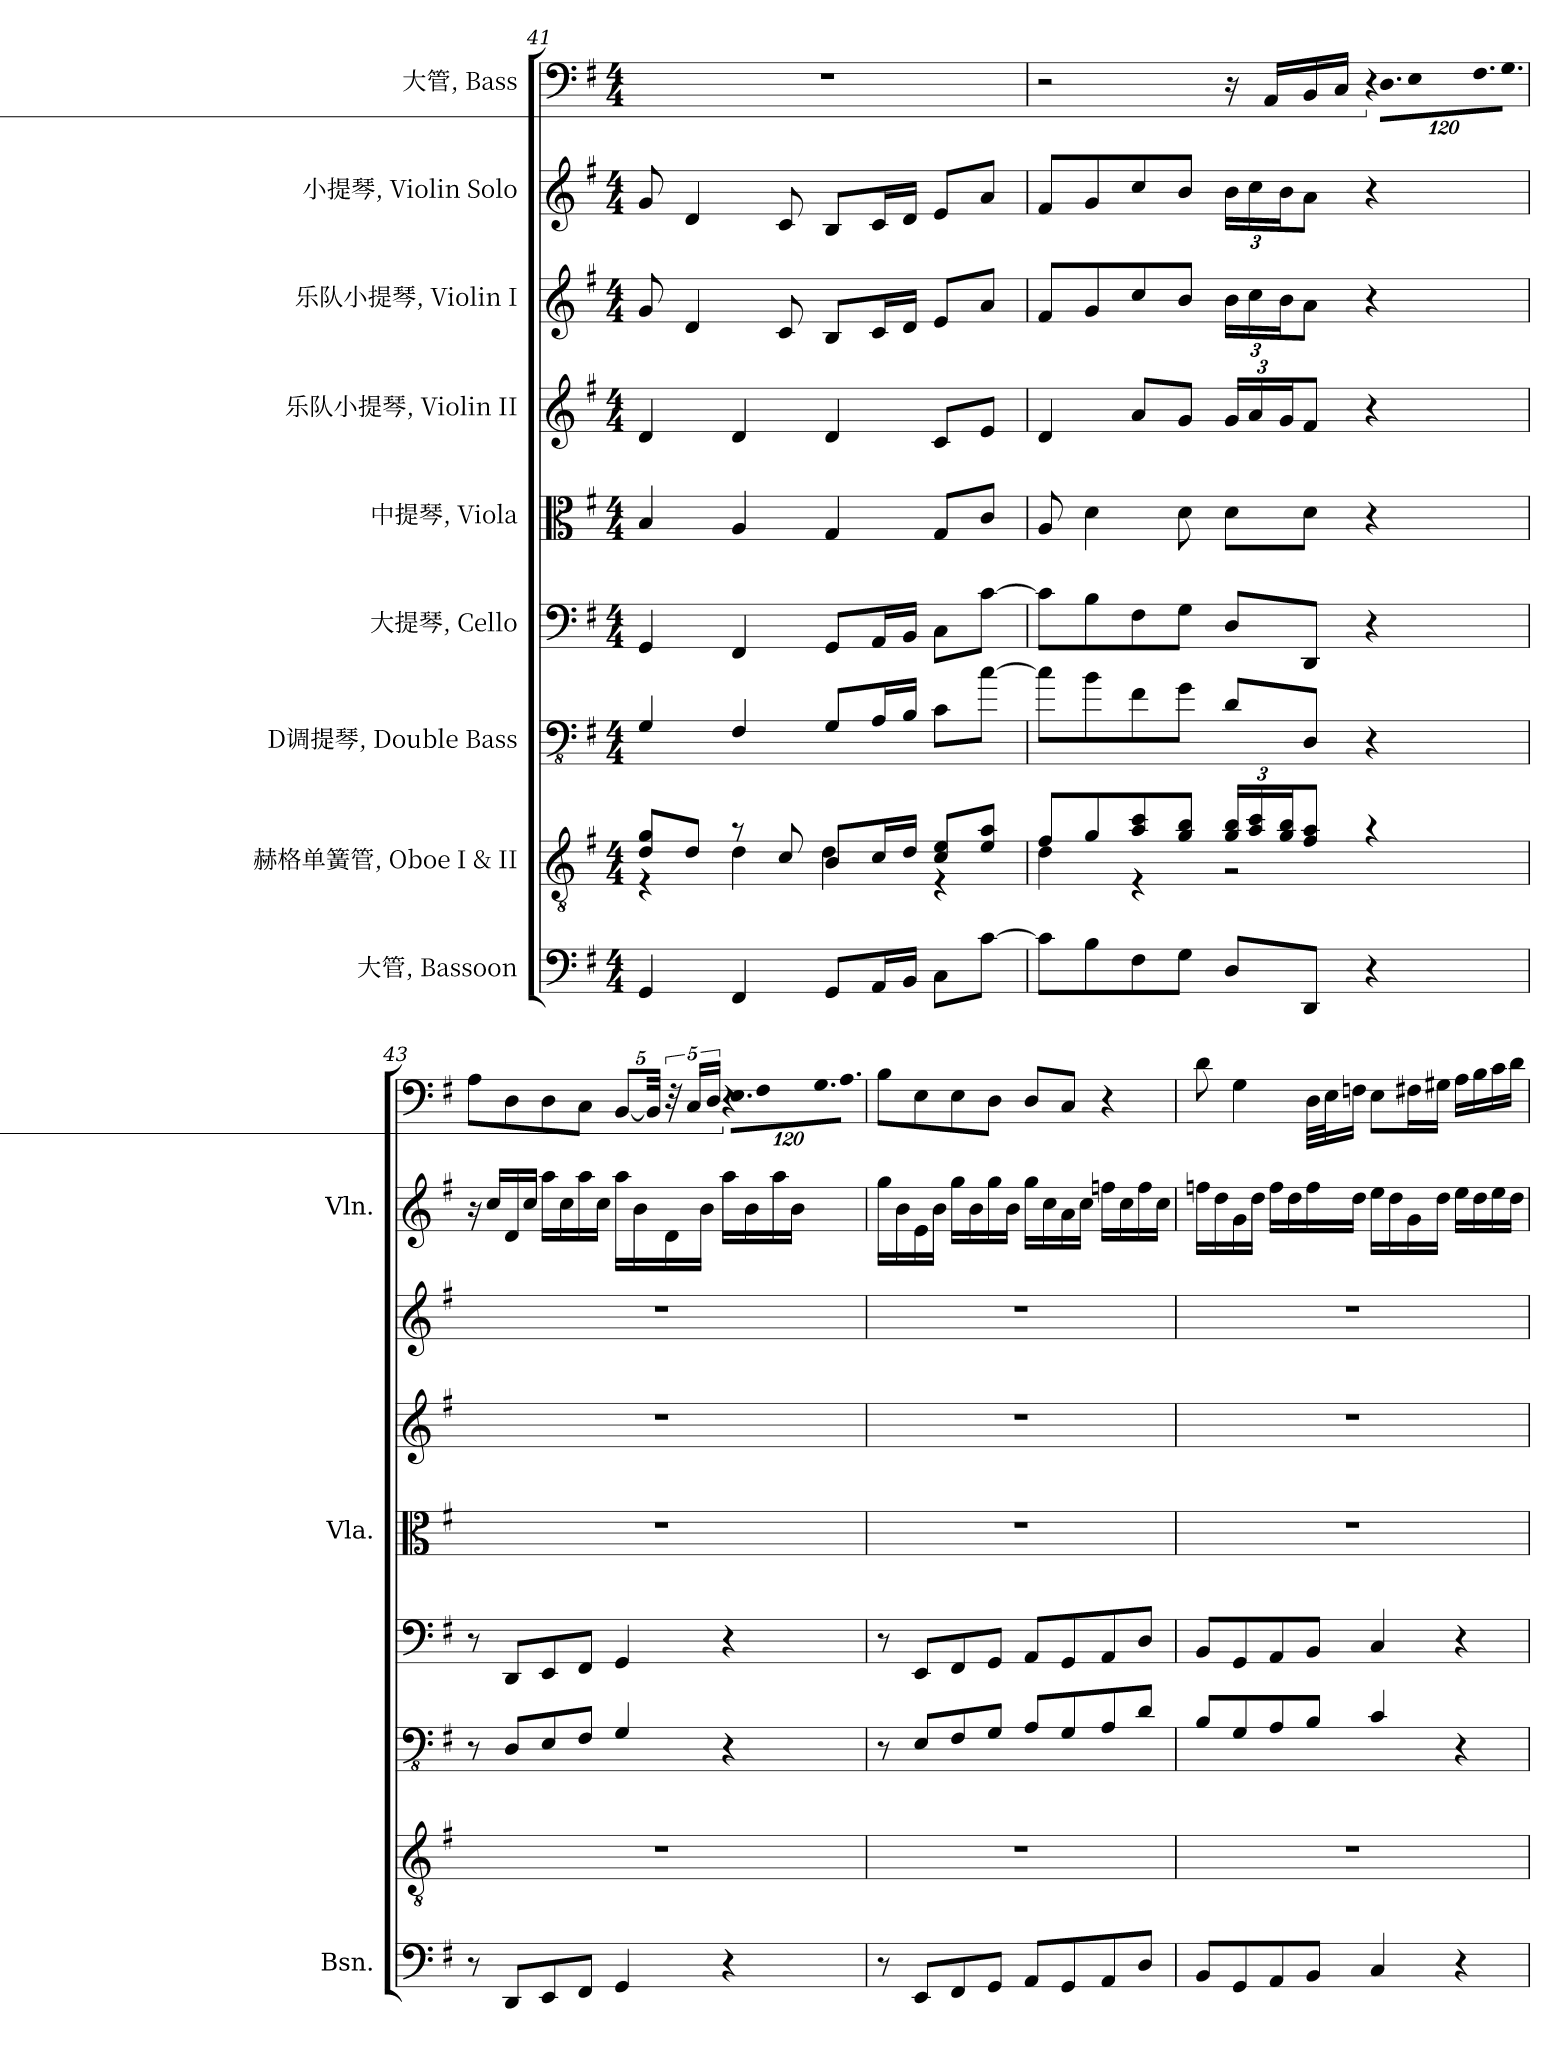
**kern	**kern	**kern	**kern	**kern	**kern	**kern	**kern	**kern
*part9	*part8	*part7	*part6	*part5	*part4	*part3	*part2	*part1
*staff9	*staff8	*staff7	*staff6	*staff5	*staff4	*staff3	*staff2	*staff1
*I"大管, Bassoon	*I"赫格单簧管, Oboe I &amp; II	*I"D调提琴, Double Bass	*I"大提琴, Cello	*I"中提琴, Viola	*I"乐队小提琴, Violin II	*I"乐队小提琴, Violin I	*I"小提琴, Violin Solo	*I"大管, Bass
*I'Bsn.	*	*	*	*I'Vla.	*	*	*I'Vln.	*
!!LO:PB:g=z
*clefF4	*clefGv2	*clefFv4	*clefF4	*clefC3	*clefG2	*clefG2	*clefG2	*clefF4
*	*	*ITrd7c12	*	*	*	*	*	*
*k[f#]	*k[f#]	*k[f#]	*k[f#]	*k[f#]	*k[f#]	*k[f#]	*k[f#]	*k[f#]
*M4/4	*M4/4	*M4/4	*M4/4	*M4/4	*M4/4	*M4/4	*M4/4	*M4/4
=41	=41	=41	=41	=41	=41	=41	=41	=41
*	*^	*	*	*	*	*	*	*
4GG/	8d/ 8g/L	4r	4GGG/	4GG/	4B/	4d/	8g/	8g/	1r
.	8d/J	.	.	.	.	.	4d/	4d/	.
4FF#/	8r	4d\	4FFF#/	4FF#/	4A/	4d/	.	.	.
.	8c/	.	.	.	.	.	8c/	8c/	.
8GG/L	8B/L	4d\	8GGG/L	8GG/L	4G/	4d/	8B/L	8B/L	.
16AA/L	16c/L	.	16AAA/L	16AA/L	.	.	16c/L	16c/L	.
16BB/JJ	16d/JJ	.	16BBB/JJ	16BB/JJ	.	.	16d/JJ	16d/JJ	.
8C\L	8c/ 8e/L	4r	8CC\L	8C\L	8G/L	8c/L	8e/L	8e/L	.
[8c\J	8e/ 8a/J	.	[8C\J	[8c\J	8c/J	8e/J	8a/J	8a/J	.
=42	=42	=42	=42	=42	=42	=42	=42	=42	=42
8c\L]	8f#/L	4d\	8C\L]	8c\L]	8A/	4d/	8f#/L	8f#/L	2r
8B\	8g/	.	8BB\	8B\	4d\	.	8g/	8g/	.
8F#\	8a/ 8cc/	4r	8FF#\	8F#\	.	8a/L	8cc/	8cc/	.
8G\J	8g/ 8b/J	.	8GG\J	8G\J	8d\	8g/J	8b/J	8b/J	.
*	*Xbrackettup	*	*	*	*	*Xbrackettup	*Xbrackettup	*Xbrackettup	*
8D/L	24g/ 24b/LL	2r	8DD/L	8D/L	8d\L	24g/LL	24b\LL	24b\LL	16r
.	24a/ 24cc/	.	.	.	.	24a/	24cc\	24cc\	.
.	.	.	.	.	.	.	.	.	16AA/LL
.	24g/ 24b/J	.	.	.	.	24g/J	24b\J	24b\J	.
8DD/J	8f#/ 8a/J	.	8DDD/J	8DD/J	8d\J	8f#/J	8a\J	8a\J	16BB/
.	.	.	.	.	.	.	.	.	16C/JJ
!	!	!	!	!	!	!	!	!	!LO:N:vis=64
4r	4r	.	4r	4r	4r	4r	4r	4r	960%17r
!	!	!	!	!	!	!	!	!	!LO:N:vis=32.
.	.	.	.	.	.	.	.	.	1920%103D\KLL
!	!	!	!	!	!	!	!	!	!LO:N:vis=16
.	.	.	.	.	.	.	.	.	1920%137E\
!	!	!	!	!	!	!	!	!	!LO:N:vis=32.
.	.	.	.	.	.	.	.	.	1920%103F#\L
!	!	!	!	!	!	!	!	!	!LO:N:vis=32.
.	.	.	.	.	.	.	.	.	1920%103G\JJJ
*	*v	*v	*	*	*	*	*	*	*
!!LO:PB:g=z
=43	=43	=43	=43	=43	=43	=43	=43	=43
8r	1r	8r	8r	1r	1r	1r	16r	8A\L
.	.	.	.	.	.	.	16cc/LL	.
8DD/L	.	8DDD/L	8DD/L	.	.	.	16d/	8D\
.	.	.	.	.	.	.	16cc/JJ	.
8EE/	.	8EEE/	8EE/	.	.	.	16aa\LL	8D\
.	.	.	.	.	.	.	16cc\	.
8FF#/J	.	8FFF#/J	8FF#/J	.	.	.	16aa\	8C\J
.	.	.	.	.	.	.	16cc\JJ	.
4GG/	.	4GGG/	4GG/	.	.	.	16aa\LL	[10BB/L
.	.	.	.	.	.	.	16b\	.
.	.	.	.	.	.	.	.	40BB/Jkk]
.	.	.	.	.	.	.	16d\	40r
.	.	.	.	.	.	.	.	20C/LL
.	.	.	.	.	.	.	16b\JJ	.
.	.	.	.	.	.	.	.	20D/JJ
!	!	!	!	!	!	!	!	!LO:N:vis=64
4r	.	4r	4r	.	.	.	16aa\LL	960%17r
!	!	!	!	!	!	!	!	!LO:N:vis=32.
.	.	.	.	.	.	.	.	1920%103E\KLL
.	.	.	.	.	.	.	16b\	.
!	!	!	!	!	!	!	!	!LO:N:vis=16
.	.	.	.	.	.	.	.	1920%137F#\
.	.	.	.	.	.	.	16aa\	.
!	!	!	!	!	!	!	!	!LO:N:vis=32.
.	.	.	.	.	.	.	.	1920%103G\L
.	.	.	.	.	.	.	16b\JJ	.
!	!	!	!	!	!	!	!	!LO:N:vis=32.
.	.	.	.	.	.	.	.	1920%103A\JJJ
=44	=44	=44	=44	=44	=44	=44	=44	=44
8r	1r	8r	8r	1r	1r	1r	16gg\LL	8B\L
.	.	.	.	.	.	.	16b\	.
8EE/L	.	8EEE/L	8EE/L	.	.	.	16e\	8E\
.	.	.	.	.	.	.	16b\JJ	.
8FF#/	.	8FFF#/	8FF#/	.	.	.	16gg\LL	8E\
.	.	.	.	.	.	.	16b\	.
8GG/J	.	8GGG/J	8GG/J	.	.	.	16gg\	8D\J
.	.	.	.	.	.	.	16b\JJ	.
8AA/L	.	8AAA/L	8AA/L	.	.	.	16gg\LL	8D/L
.	.	.	.	.	.	.	16cc\	.
8GG/	.	8GGG/	8GG/	.	.	.	16a\	8C/J
.	.	.	.	.	.	.	16cc\JJ	.
8AA/	.	8AAA/	8AA/	.	.	.	16ffn\LL	4r
.	.	.	.	.	.	.	16cc\	.
8D/J	.	8DD/J	8D/J	.	.	.	16ff\	.
.	.	.	.	.	.	.	16cc\JJ	.
!!LO:PB:g=z
=45	=45	=45	=45	=45	=45	=45	=45	=45
8BB/L	1r	8BBB/L	8BB/L	1r	1r	1r	16ffn\LL	8d\
.	.	.	.	.	.	.	16dd\	.
8GG/	.	8GGG/	8GG/	.	.	.	16g\	4G\
.	.	.	.	.	.	.	16dd\JJ	.
8AA/	.	8AAA/	8AA/	.	.	.	16ff\LL	.
.	.	.	.	.	.	.	16dd\	.
8BB/J	.	8BBB/J	8BB/J	.	.	.	16ff\	32D\LLL
.	.	.	.	.	.	.	.	32E\J
.	.	.	.	.	.	.	16dd\JJ	16Fn\JJ
4C/	.	4CC/	4C/	.	.	.	16ee\LL	8E\L
.	.	.	.	.	.	.	16dd\	.
.	.	.	.	.	.	.	16g\	16F#X\L
.	.	.	.	.	.	.	16dd\JJ	16G#X\JJ
4r	.	4r	4r	.	.	.	16ee\LL	16A\LL
.	.	.	.	.	.	.	16dd\	16B\
.	.	.	.	.	.	.	16ee\	16c\
.	.	.	.	.	.	.	16dd\JJ	16d\JJ
=	=	=	=	=	=	=	=	=
*-	*-	*-	*-	*-	*-	*-	*-	*-
